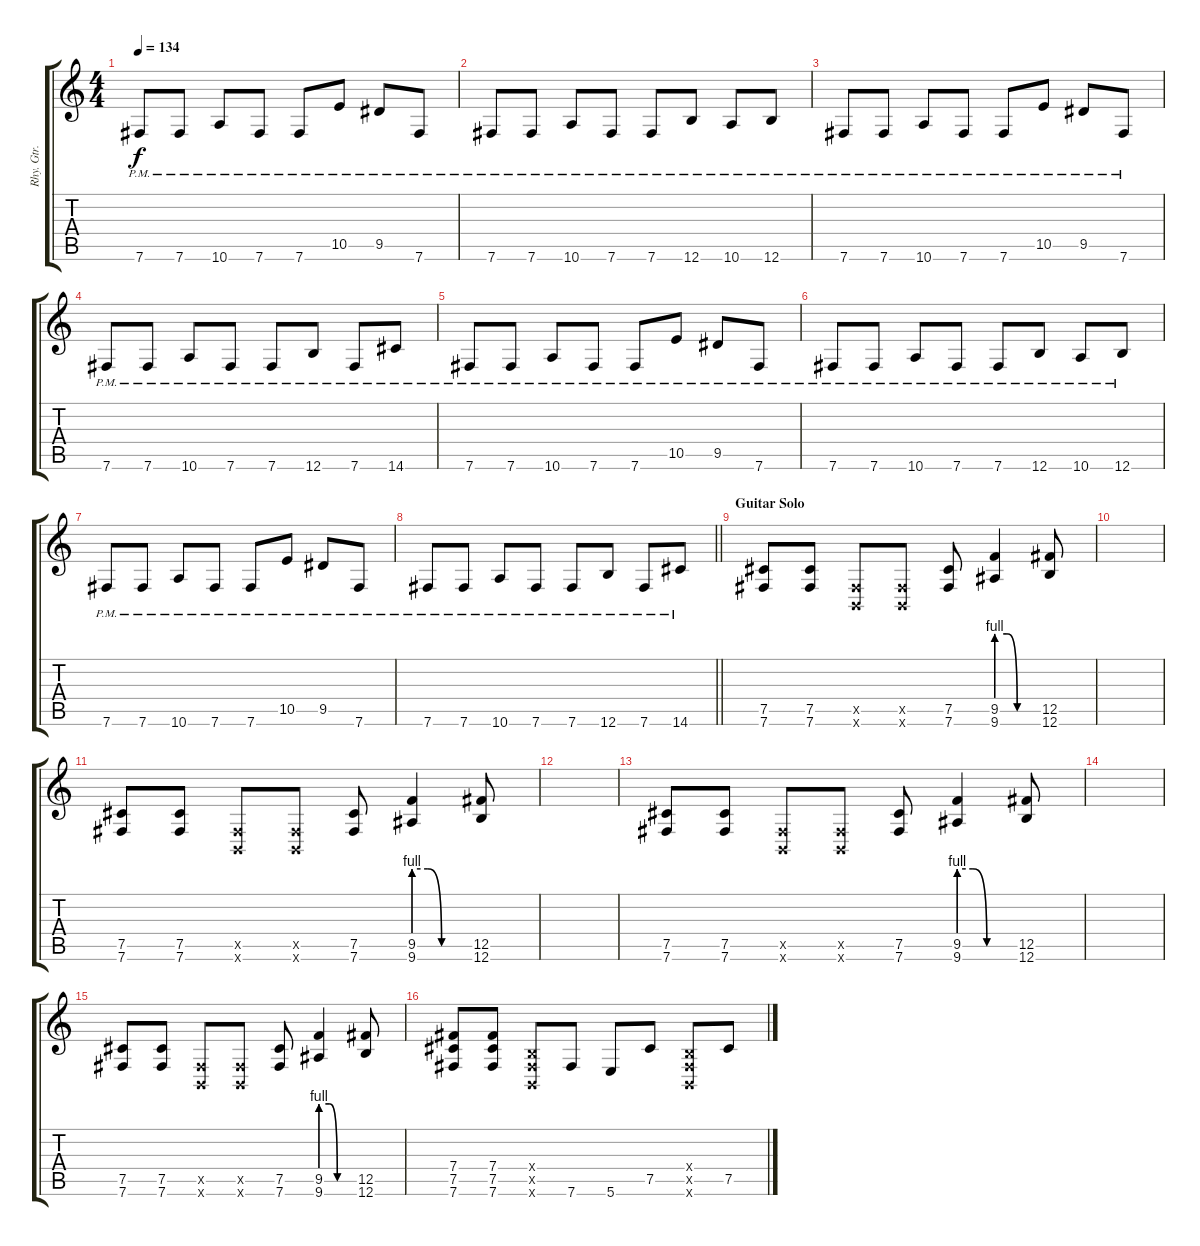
\track ("Rhy. Gtr. 1" "Rhy. Gtr. ") {instrument distortionguitar}
\staff {score tabs}
\tuning (Db4 Ab3 E3 B2 Gb2 B1) {hide}
\ts (4 4)
\tempo 134
\clef g2
\ks c
7.6{pm}.8{dy f} 7.6{pm}.8 10.6{pm}.8 7.6{pm}.8 7.6{pm}.8 10.5{pm}.8 9.5{pm}.8 7.6{pm}.8 |
7.6{pm}.8 7.6{pm}.8 10.6{pm}.8 7.6{pm}.8 7.6{pm}.8 12.6{pm}.8 10.6{pm}.8 12.6{pm}.8 |
7.6{pm}.8 7.6{pm}.8 10.6{pm}.8 7.6{pm}.8 7.6{pm}.8 10.5{pm}.8 9.5{pm}.8 7.6{pm}.8 |
7.6{pm}.8 7.6{pm}.8 10.6{pm}.8 7.6{pm}.8 7.6{pm}.8 12.6{pm}.8 7.6{pm}.8 14.6{pm}.8 |
7.6{pm}.8 7.6{pm}.8 10.6{pm}.8 7.6{pm}.8 7.6{pm}.8 10.5{pm}.8 9.5{pm}.8 7.6{pm}.8 |
7.6{pm}.8 7.6{pm}.8 10.6{pm}.8 7.6{pm}.8 7.6{pm}.8 12.6{pm}.8 10.6{pm}.8 12.6{pm}.8 |
7.6{pm}.8 7.6{pm}.8 10.6{pm}.8 7.6{pm}.8 7.6{pm}.8 10.5{pm}.8 9.5{pm}.8 7.6{pm}.8 |
\barLineRight lightlight
7.6{pm}.8 7.6{pm}.8 10.6{pm}.8 7.6{pm}.8 7.6{pm}.8 12.6{pm}.8 7.6{pm}.8 14.6{pm}.8 |
\section ("" "Guitar Solo")
(7.5 7.6).8 (7.5 7.6).8 (0.5{x} 0.6{x}).8 (0.5{x} 0.6{x}).8 (7.5 7.6).8 (9.5{be (custom 0 4 15 4 30 0 60 0)} 9.6{be (custom 0 4 15 4 30 0 60 0)}).4 (12.5 12.6).8 |
|
(7.5 7.6).8 (7.5 7.6).8 (0.5{x} 0.6{x}).8 (0.5{x} 0.6{x}).8 (7.5 7.6).8 (9.5{be (custom 0 4 15 4 30 0 60 0)} 9.6{be (custom 0 4 15 4 30 0 60 0)}).4 (12.5 12.6).8 |
|
(7.5 7.6).8 (7.5 7.6).8 (0.5{x} 0.6{x}).8 (0.5{x} 0.6{x}).8 (7.5 7.6).8 (9.5{be (custom 0 4 15 4 30 0 60 0)} 9.6{be (custom 0 4 15 4 30 0 60 0)}).4 (12.5 12.6).8 |
|
(7.5 7.6).8 (7.5 7.6).8 (0.5{x} 0.6{x}).8 (0.5{x} 0.6{x}).8 (7.5 7.6).8 (9.5{be (custom 0 4 15 4 30 0 60 0)} 9.6{be (custom 0 4 15 4 30 0 60 0)}).4 (12.5 12.6).8 |
(7.4 7.5 7.6).8 (7.4 7.5 7.6).8 (0.4{x} 0.5{x} 0.6{x}).8 7.6.8 5.6.8 7.5.8 (0.4{x} 0.5{x} 0.6{x}).8 7.5.8
